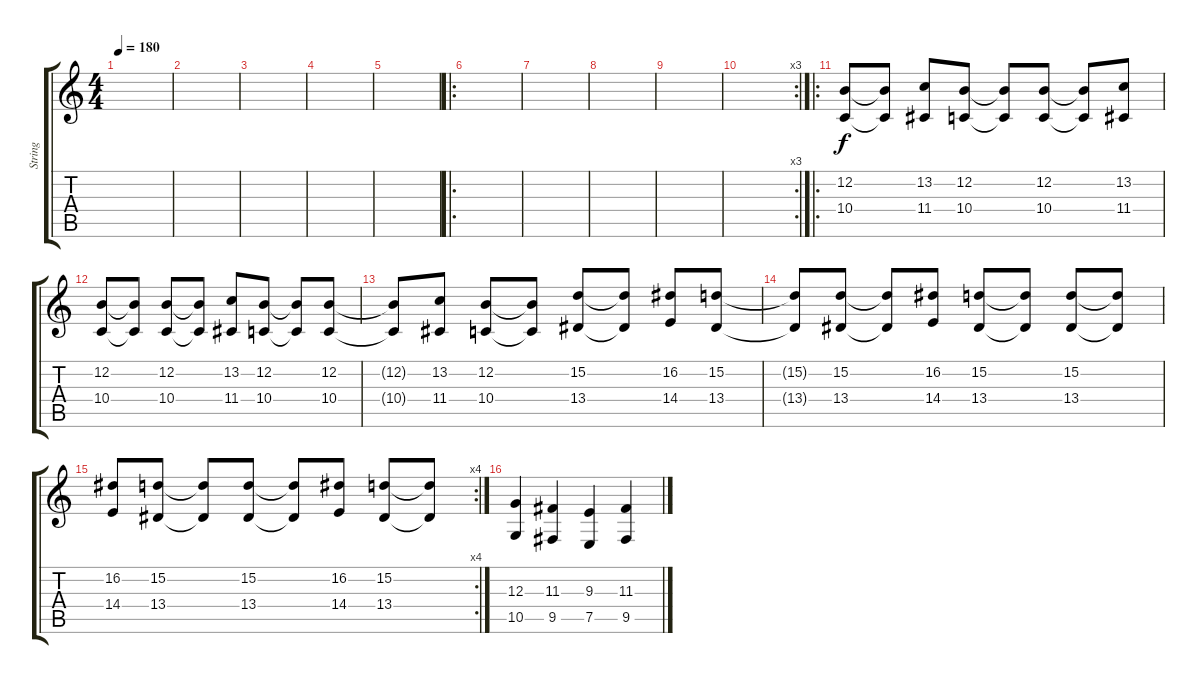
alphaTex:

\track ("String" "String") {instrument stringensemble2}
\staff {score tabs}
\tuning (E4 B3 G3 D3 A2 E2) {hide}
\ts (4 4)
\tempo 180
\clef g2
\ks c
|
|
|
|
|
\ro
|
|
|
|
\rc 3
|
\ro
(12.2 10.4).8 (12.2{t} 10.4{t}).8 (13.2 11.4).8 (12.2 10.4).8 (12.2{t} 10.4{t}).8 (12.2 10.4).8 (12.2{t} 10.4{t}).8 (13.2 11.4).8 |
(12.2 10.4).8 (12.2{t} 10.4{t}).8 (12.2 10.4).8 (12.2{t} 10.4{t}).8 (13.2 11.4).8 (12.2 10.4).8 (12.2{t} 10.4{t}).8 (12.2 10.4).8 |
(12.2{t} 10.4{t}).8 (13.2 11.4).8 (12.2 10.4).8 (12.2{t} 10.4{t}).8 (15.2 13.4).8 (15.2{t} 13.4{t}).8 (16.2 14.4).8 (15.2 13.4).8 |
(15.2{t} 13.4{t}).8 (15.2 13.4).8 (15.2{t} 13.4{t}).8 (16.2 14.4).8 (15.2 13.4).8 (15.2{t} 13.4{t}).8 (15.2 13.4).8 (15.2{t} 13.4{t}).8 |
\rc 4
(16.2 14.4).8 (15.2 13.4).8 (15.2{t} 13.4{t}).8 (15.2 13.4).8 (15.2{t} 13.4{t}).8 (16.2 14.4).8 (15.2 13.4).8 (15.2{t} 13.4{t}).8 |
(12.3 10.5).4 (11.3 9.5).4 (9.3 7.5).4 (11.3 9.5).4
